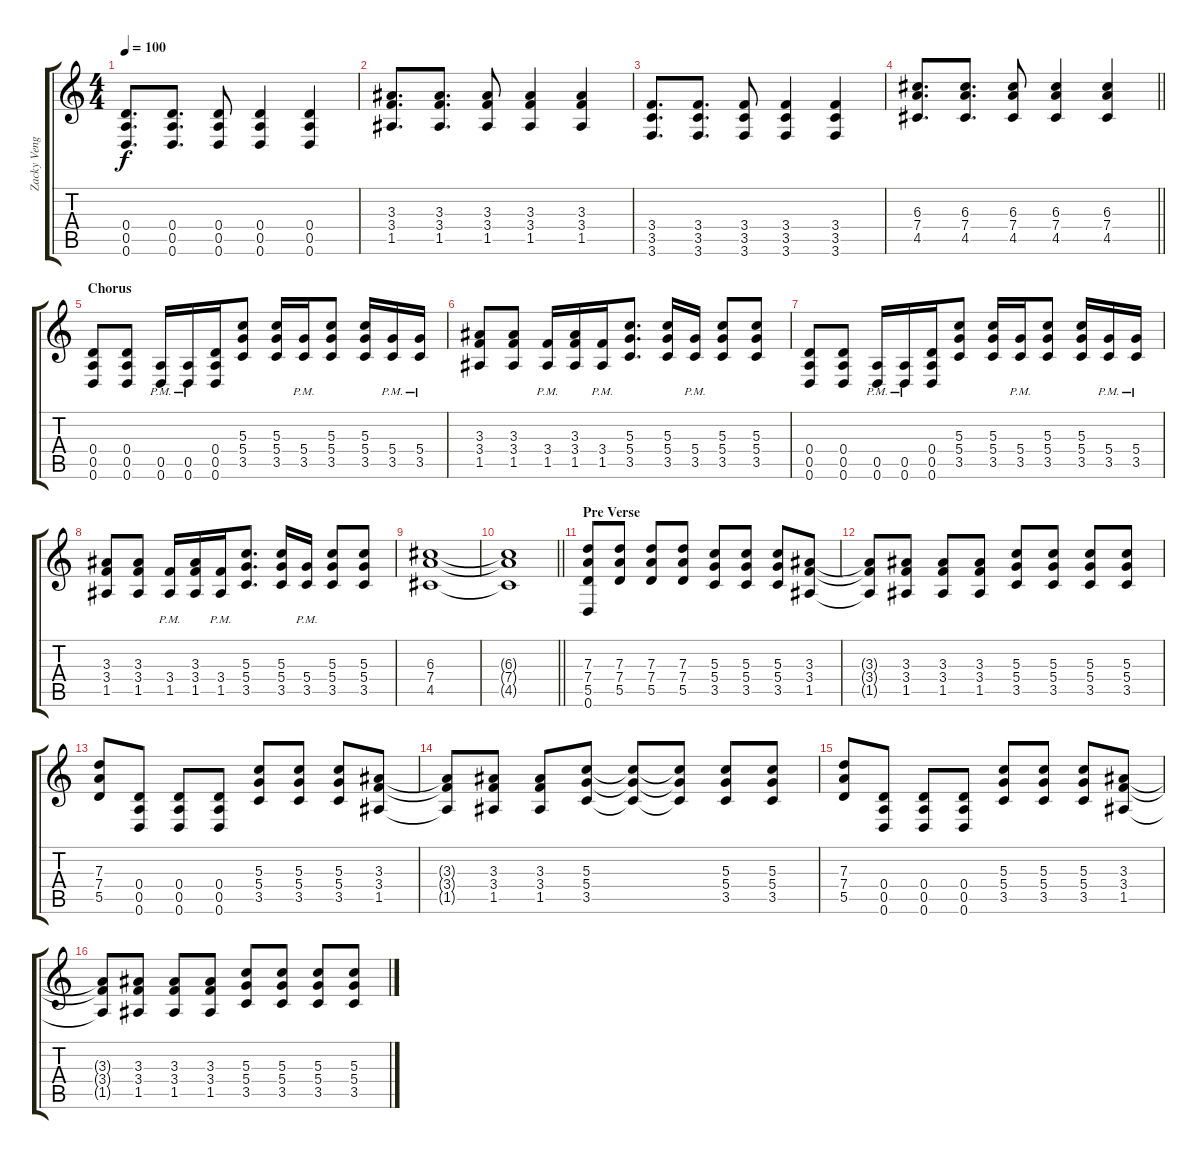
\track ("Zacky Vengeance Rhythm " "Zacky Veng") {instrument distortionguitar}
\staff {score tabs}
\tuning (E4 B3 G3 D3 A2 D2) {hide}
\ts (4 4)
\tempo 100
\clef g2
\ks c
(0.4 0.5 0.6).8{d dy f} (0.4 0.5 0.6).8{d} (0.4 0.5 0.6).8 (0.4 0.5 0.6).4 (0.4 0.5 0.6).4 |
(3.3 3.4 1.5).8{d} (3.3 3.4 1.5).8{d} (3.3 3.4 1.5).8 (3.3 3.4 1.5).4 (3.3 3.4 1.5).4 |
(3.4 3.5 3.6).8{d} (3.4 3.5 3.6).8{d} (3.4 3.5 3.6).8 (3.4 3.5 3.6).4 (3.4 3.5 3.6).4 |
\barLineRight lightlight
(6.3 7.4 4.5).8{d} (6.3 7.4 4.5).8{d} (6.3 7.4 4.5).8 (6.3 7.4 4.5).4 (6.3 7.4 4.5).4 |
\section ("" "Chorus")
(0.4 0.5 0.6).8{volume 11} (0.4 0.5 0.6).8 (0.5{pm} 0.6{pm}).16 (0.5{pm} 0.6{pm}).16 (0.4 0.5 0.6).16 (5.3 5.4 3.5).8 (5.3 5.4 3.5).16 (5.4{pm} 3.5{pm}).16 (5.3 5.4 3.5).8 (5.3 5.4 3.5).16 (5.4{pm} 3.5{pm}).16 (5.4{pm} 3.5{pm}).16 |
(3.3 3.4 1.5).8 (3.3 3.4 1.5).8 (3.4{pm} 1.5{pm}).16 (3.3 3.4 1.5).16 (3.4{pm} 1.5{pm}).16 (5.3 5.4 3.5).8{d} (5.3 5.4 3.5).16 (5.4{pm} 3.5{pm}).16 (5.3 5.4 3.5).8 (5.3 5.4 3.5).8 |
(0.4 0.5 0.6).8 (0.4 0.5 0.6).8 (0.5{pm} 0.6{pm}).16 (0.5{pm} 0.6{pm}).16 (0.4 0.5 0.6).16 (5.3 5.4 3.5).8 (5.3 5.4 3.5).16 (5.4{pm} 3.5{pm}).16 (5.3 5.4 3.5).8 (5.3 5.4 3.5).16 (5.4{pm} 3.5{pm}).16 (5.4{pm} 3.5{pm}).16 |
(3.3 3.4 1.5).8 (3.3 3.4 1.5).8 (3.4{pm} 1.5{pm}).16 (3.3 3.4 1.5).16 (3.4{pm} 1.5{pm}).16 (5.3 5.4 3.5).8{d} (5.3 5.4 3.5).16 (5.4{pm} 3.5{pm}).16 (5.3 5.4 3.5).8 (5.3 5.4 3.5).8 |
(6.3 7.4 4.5).1 |
\barLineRight lightlight
(6.3{t} 7.4{t} 4.5{t}).1 |
\section ("" "Pre Verse")
(7.3 7.4 5.5 0.6).8 (7.3 7.4 5.5).8 (7.3 7.4 5.5).8 (7.3 7.4 5.5).8 (5.3 5.4 3.5).8 (5.3 5.4 3.5).8 (5.3 5.4 3.5).8 (3.3 3.4 1.5).8 |
(3.3{t} 3.4{t} 1.5{t}).8 (3.3 3.4 1.5).8 (3.3 3.4 1.5).8 (3.3 3.4 1.5).8 (5.3 5.4 3.5).8 (5.3 5.4 3.5).8 (5.3 5.4 3.5).8 (5.3 5.4 3.5).8 |
(7.3 7.4 5.5).8 (0.4 0.5 0.6).8 (0.4 0.5 0.6).8 (0.4 0.5 0.6).8 (5.3 5.4 3.5).8 (5.3 5.4 3.5).8 (5.3 5.4 3.5).8 (3.3 3.4 1.5).8 |
(3.3{t} 3.4{t} 1.5{t}).8 (3.3 3.4 1.5).8 (3.3 3.4 1.5).8 (5.3 5.4 3.5).8 (5.3{t} 5.4{t} 3.5{t}).8 (5.3{t} 5.4{t} 3.5{t}).8 (5.3 5.4 3.5).8 (5.3 5.4 3.5).8 |
(7.3 7.4 5.5).8 (0.4 0.5 0.6).8 (0.4 0.5 0.6).8 (0.4 0.5 0.6).8 (5.3 5.4 3.5).8 (5.3 5.4 3.5).8 (5.3 5.4 3.5).8 (3.3 3.4 1.5).8 |
(3.3{t} 3.4{t} 1.5{t}).8 (3.3 3.4 1.5).8 (3.3 3.4 1.5).8 (3.3 3.4 1.5).8 (5.3 5.4 3.5).8 (5.3 5.4 3.5).8 (5.3 5.4 3.5).8 (5.3 5.4 3.5).8
